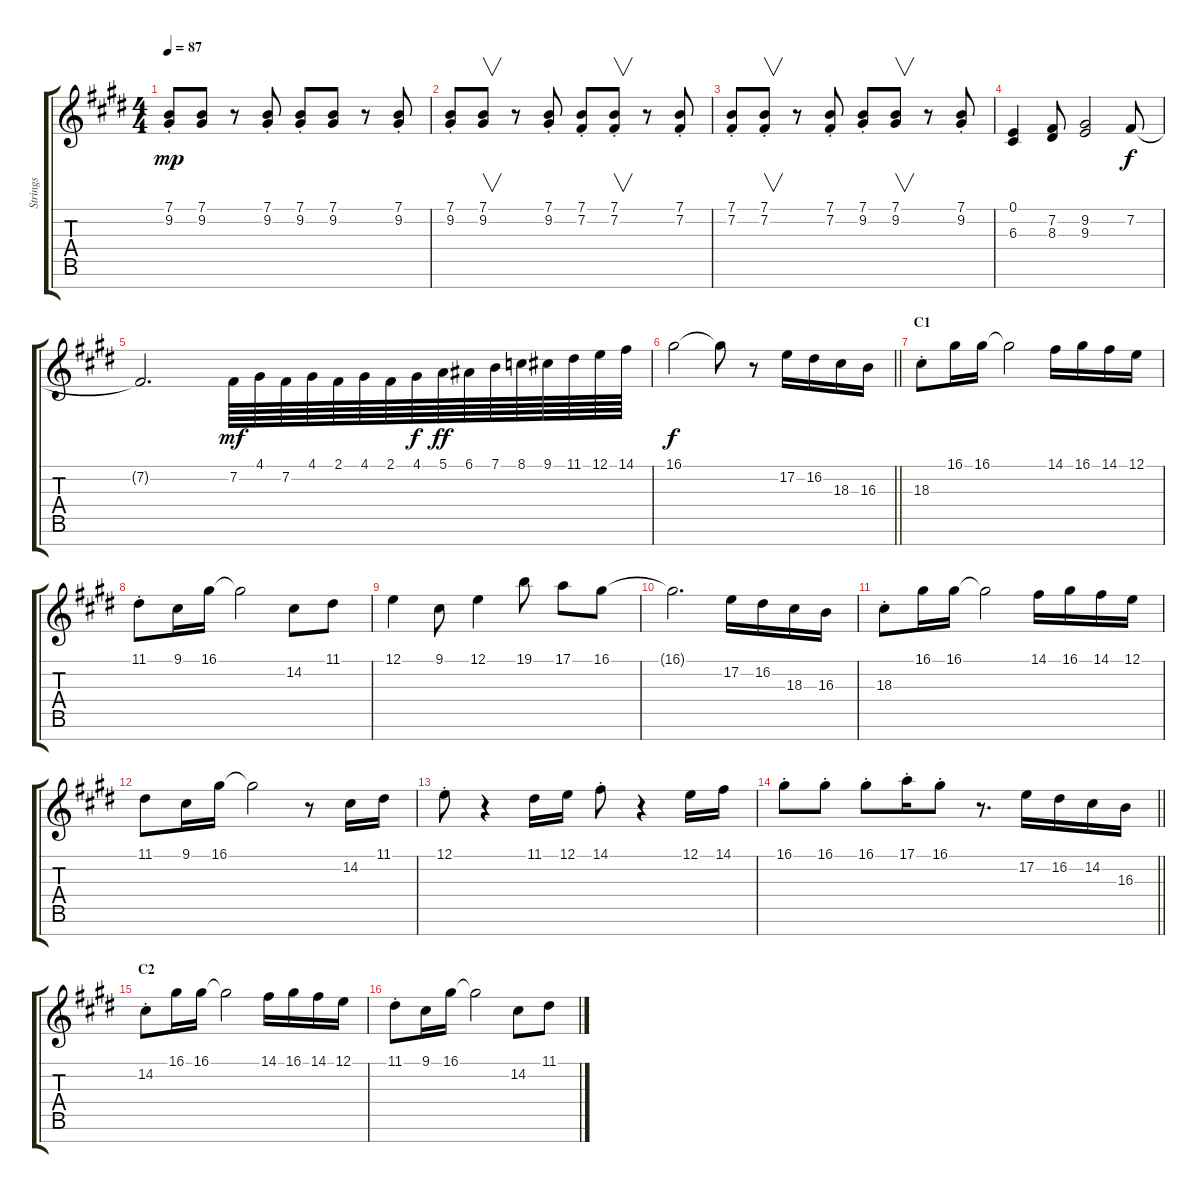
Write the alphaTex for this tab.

\track ("Strings" "Strings") {instrument stringensemble1}
\staff {score tabs}
\tuning (E4 B3 G3 D3 A2 E2 B1) {hide}
\ts (4 4)
\tempo 87
\clef g2
\ks e
(7.1{st} 9.2{st}).8{dy mp} (7.1 9.2).8 r.8 (7.1{st} 9.2{st}).8 (7.1{st} 9.2{st}).8 (7.1 9.2).8 r.8 (7.1{st} 9.2{st}).8 |
(7.1{st} 9.2{st}).8 (7.1 9.2).8{v} r.8 (7.1{st} 9.2{st}).8 (7.1{st} 7.2{st}).8 (7.1 7.2{st}).8{v} r.8 (7.1{st} 7.2{st}).8 |
(7.1{st} 7.2{st}).8 (7.1 7.2{st}).8{v} r.8 (7.1{st} 7.2{st}).8 (7.1{st} 9.2{st}).8 (7.1 9.2).8{v} r.8 (7.1{st} 9.2{st}).8 |
(0.1 6.3).4 (7.2 8.3).8 (9.2 9.3).2 7.2.8{dy f} |
7.2{t}.2{d} 7.2.64{dy mf} 4.1.64 7.2.64 4.1.64 2.1.64 4.1.64 2.1.64 4.1.64{dy f} 5.1.64{dy ff} 6.1.64 7.1.64 8.1.64 9.1.64 11.1.64 12.1.64 14.1.64 |
\barLineRight lightlight
16.1.2{dy f} 16.1{t}.8 r.8 17.2.16 16.2.16 18.3.16 16.3.16 |
\section ("" "C1")
18.3{st}.8 16.1.16 16.1.16 16.1{t}.2 14.1.16 16.1.16 14.1.16 12.1.16 |
11.1{st}.8 9.1.16 16.1.16 16.1{t}.2 14.2.8 11.1.8 |
12.1.4 9.1.8 12.1.4 19.1.8 17.1.8 16.1.8 |
16.1{t}.2{d} 17.2.16 16.2.16 18.3.16 16.3.16 |
18.3{st}.8 16.1.16 16.1.16 16.1{t}.2 14.1.16 16.1.16 14.1.16 12.1.16 |
11.1.8 9.1.16 16.1.16 16.1{t}.2 r.8 14.2.16 11.1.16 |
12.1{st}.8 r.4 11.1.16 12.1.16 14.1{st}.8 r.4 12.1.16 14.1.16 |
\barLineRight lightlight
16.1{st}.8 16.1{st}.8 16.1{st}.8 17.1{st}.16 16.1{st}.8 r.8{d} 17.2.16 16.2.16 14.2.16 16.3.16 |
\section ("" "C2")
14.2{st}.8 16.1.16 16.1.16 16.1{t}.2 14.1.16 16.1.16 14.1.16 12.1.16 |
11.1{st}.8 9.1.16 16.1.16 16.1{t}.2 14.2.8 11.1.8
